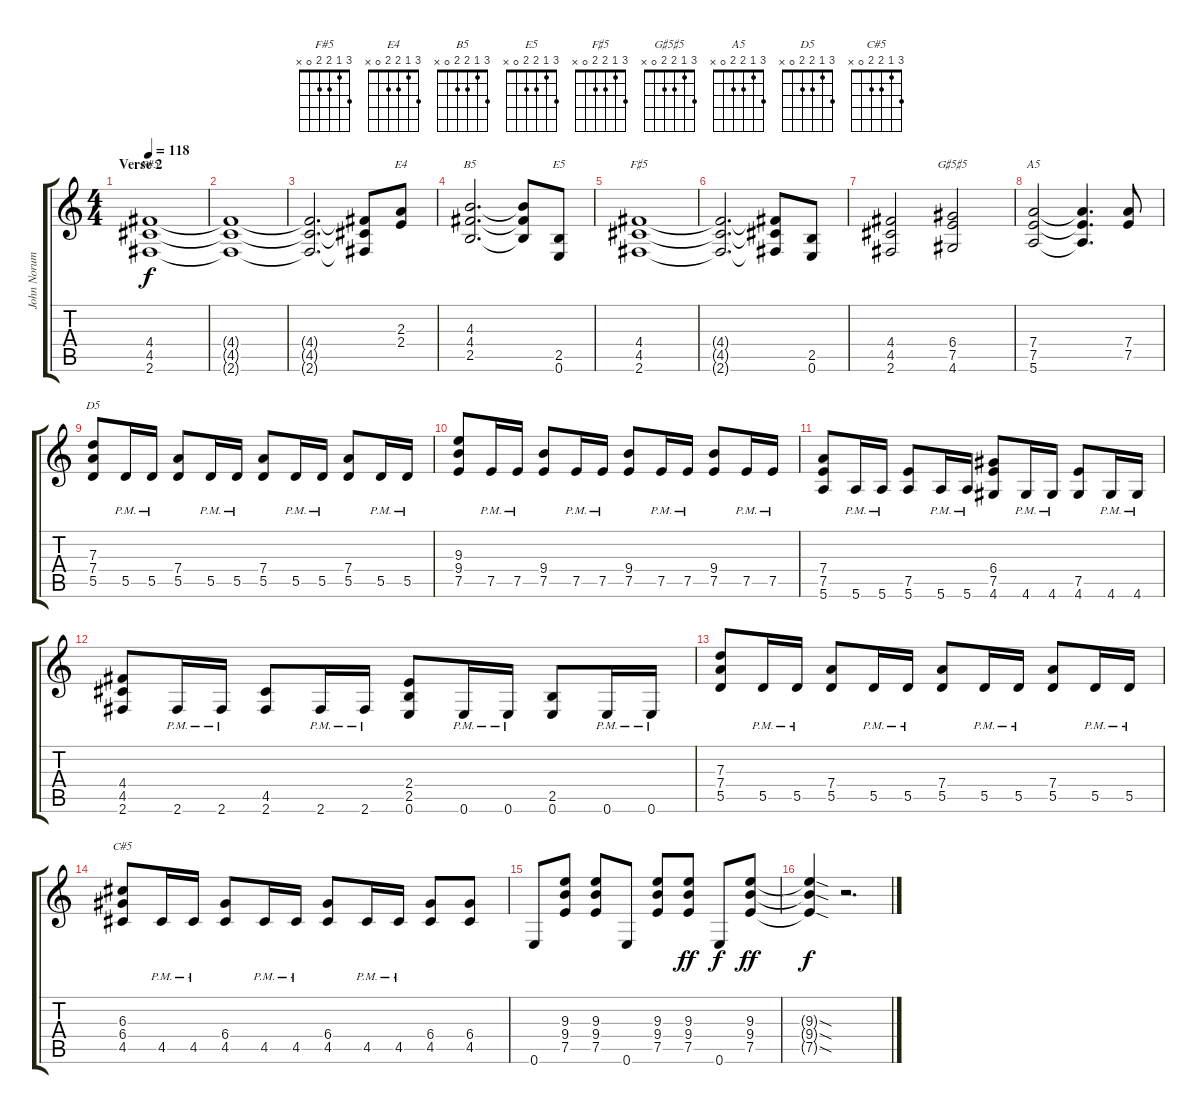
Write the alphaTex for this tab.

\track ("John Norum - 1965 Fender Stratocaster |" "John Norum") {instrument distortionguitar}
\staff {score tabs}
\tuning (E4 B3 G3 D3 A2 E2) {hide}
\chord ("F#5" 3 1 2 2 0 x)
\chord ("E4" 3 1 2 2 0 x)
\chord ("B5" 3 1 2 2 0 x)
\chord ("E5" 3 1 2 2 0 x)
\chord ("F♯5" 3 1 2 2 0 x)
\chord ("G♯5♯5" 3 1 2 2 0 x)
\chord ("A5" 3 1 2 2 0 x)
\chord ("D5" 3 1 2 2 0 x)
\chord ("C#5" 3 1 2 2 0 x)
\ts (4 4)
\section ("" "Verse 2")
\tempo 118
\clef g2
\ks c
(4.4 4.5 2.6).1{ch "F#5" dy f} |
(4.4{t} 4.5{t} 2.6{t}).1 |
(4.4{t} 4.5{t} 2.6{t}).2{d} (4.4{t} 4.5{t} 2.6{t}).8 (2.3 2.4).8{ch "E4"} |
(4.3 4.4 2.5).2{d ch "B5"} (4.3{t} 4.4{t} 2.5{t}).8 (2.5 0.6).8{ch "E5"} |
(4.4 4.5 2.6).1{ch "F♯5"} |
(4.4{t} 4.5{t} 2.6{t}).2{d} (4.4{t} 4.5{t} 2.6{t}).8 (2.5 0.6).8 |
(4.4 4.5 2.6).2 (6.4 7.5 4.6).2{ch "G♯5♯5"} |
(7.4 7.5 5.6).2{ch "A5"} (7.4{t} 7.5{t} 5.6{t}).4{d} (7.4 7.5).8 |
(7.3 7.4 5.5).8{ch "D5"} 5.5{pm}.16 5.5{pm}.16 (7.4 5.5).8 5.5{pm}.16 5.5{pm}.16 (7.4 5.5).8 5.5{pm}.16 5.5{pm}.16 (7.4 5.5).8 5.5{pm}.16 5.5{pm}.16 |
(9.3 9.4 7.5).8 7.5{pm}.16 7.5{pm}.16 (9.4 7.5).8 7.5{pm}.16 7.5{pm}.16 (9.4 7.5).8 7.5{pm}.16 7.5{pm}.16 (9.4 7.5).8 7.5{pm}.16 7.5{pm}.16 |
(7.4 7.5 5.6).8 5.6{pm}.16 5.6{pm}.16 (7.5 5.6).8 5.6{pm}.16 5.6{pm}.16 (6.4 7.5 4.6).8 4.6{pm}.16 4.6{pm}.16 (7.5 4.6).8 4.6{pm}.16 4.6{pm}.16 |
(4.4 4.5 2.6).8 2.6{pm}.16 2.6{pm}.16 (4.5 2.6).8 2.6{pm}.16 2.6{pm}.16 (2.4 2.5 0.6).8 0.6{pm}.16 0.6{pm}.16 (2.5 0.6).8 0.6{pm}.16 0.6{pm}.16 |
(7.3 7.4 5.5).8 5.5{pm}.16 5.5{pm}.16 (7.4 5.5).8 5.5{pm}.16 5.5{pm}.16 (7.4 5.5).8 5.5{pm}.16 5.5{pm}.16 (7.4 5.5).8 5.5{pm}.16 5.5{pm}.16 |
(6.3 6.4 4.5).8{ch "C#5"} 4.5{pm}.16 4.5{pm}.16 (6.4 4.5).8 4.5{pm}.16 4.5{pm}.16 (6.4 4.5).8 4.5{pm}.16 4.5{pm}.16 (6.4 4.5).8 (6.4 4.5).8 |
0.6.8 (9.3 9.4 7.5).8 (9.3 9.4 7.5).8 0.6.8 (9.3 9.4 7.5).8 (9.3 9.4 7.5).8{dy ff} 0.6.8{dy f} (9.3 9.4 7.5).8{dy ff} |
(9.3{sod t} 9.4{sod t} 7.5{sod t}).4{dy f} r.2{d}
